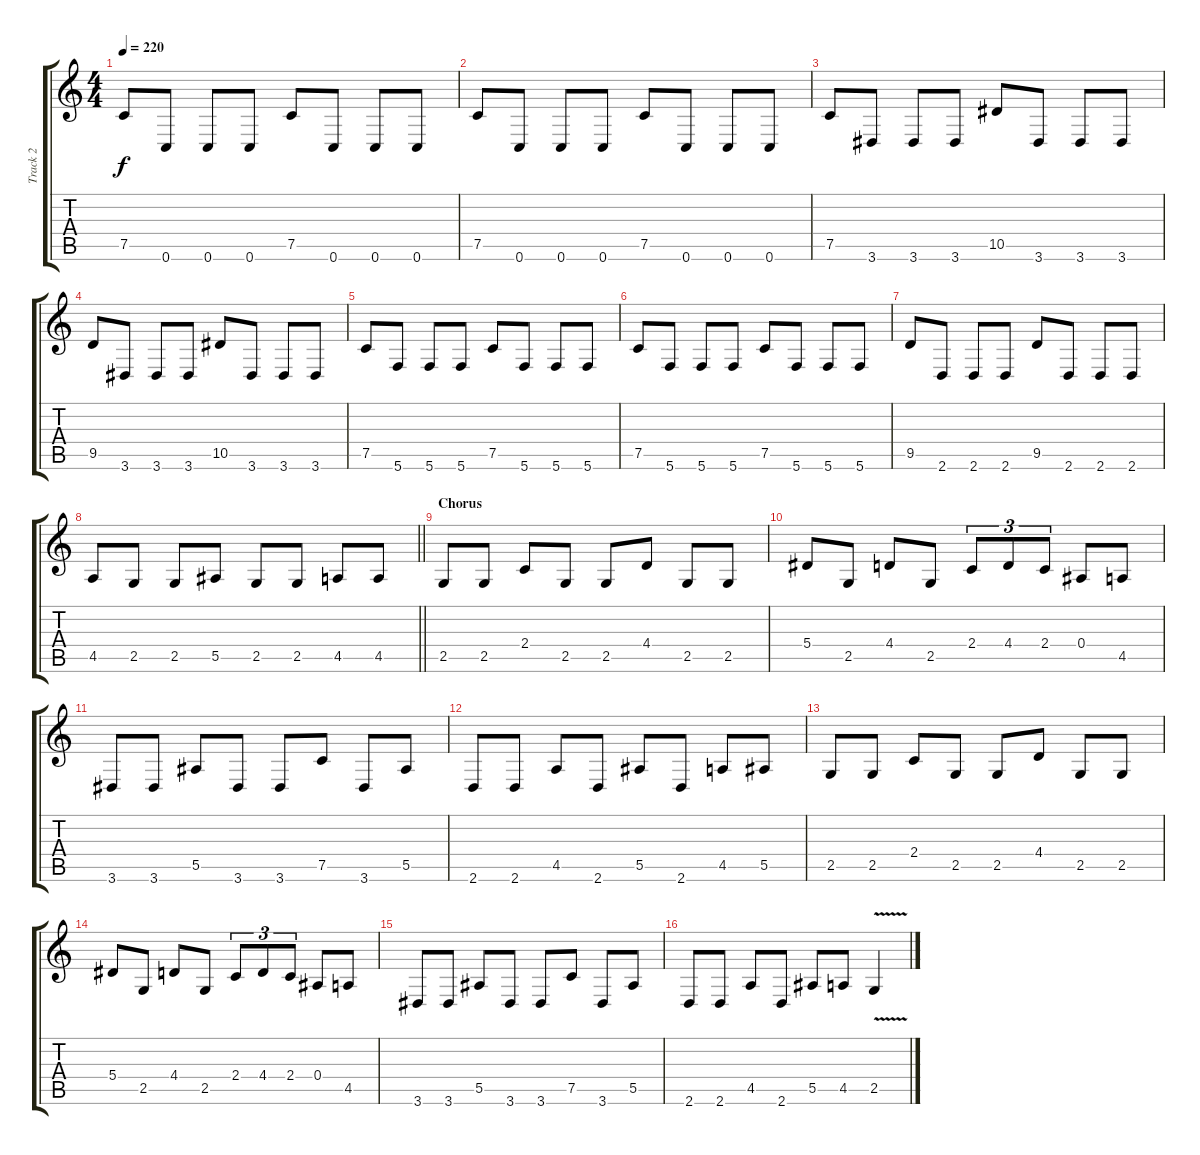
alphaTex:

\track ("Track 2" "Track 2") {instrument distortionguitar}
\staff {score tabs}
\tuning (C4 G3 Eb3 Bb2 F2 C2) {hide}
\ts (4 4)
\tempo 220
\clef g2
\ks c
7.5.8{dy f} 0.6.8 0.6.8 0.6.8 7.5.8 0.6.8 0.6.8 0.6.8 |
7.5.8 0.6.8 0.6.8 0.6.8 7.5.8 0.6.8 0.6.8 0.6.8 |
7.5.8 3.6.8 3.6.8 3.6.8 10.5.8 3.6.8 3.6.8 3.6.8 |
9.5.8 3.6.8 3.6.8 3.6.8 10.5.8 3.6.8 3.6.8 3.6.8 |
7.5.8 5.6.8 5.6.8 5.6.8 7.5.8 5.6.8 5.6.8 5.6.8 |
7.5.8 5.6.8 5.6.8 5.6.8 7.5.8 5.6.8 5.6.8 5.6.8 |
9.5.8 2.6.8 2.6.8 2.6.8 9.5.8 2.6.8 2.6.8 2.6.8 |
\barLineRight lightlight
4.5.8 2.5.8 2.5.8 5.5.8 2.5.8 2.5.8 4.5.8 4.5.8 |
\section ("" "Chorus")
2.5.8 2.5.8 2.4.8 2.5.8 2.5.8 4.4.8 2.5.8 2.5.8 |
5.4.8 2.5.8 4.4.8 2.5.8 2.4.8{tu (3 2)} 4.4.8{tu (3 2)} 2.4.8{tu (3 2)} 0.4.8 4.5.8 |
3.6.8 3.6.8 5.5.8 3.6.8 3.6.8 7.5.8 3.6.8 5.5.8 |
2.6.8 2.6.8 4.5.8 2.6.8 5.5.8 2.6.8 4.5.8 5.5.8 |
2.5.8 2.5.8 2.4.8 2.5.8 2.5.8 4.4.8 2.5.8 2.5.8 |
5.4.8 2.5.8 4.4.8 2.5.8 2.4.8{tu (3 2)} 4.4.8{tu (3 2)} 2.4.8{tu (3 2)} 0.4.8 4.5.8 |
3.6.8 3.6.8 5.5.8 3.6.8 3.6.8 7.5.8 3.6.8 5.5.8 |
2.6.8 2.6.8 4.5.8 2.6.8 5.5.8 4.5.8 2.5{v}.4
